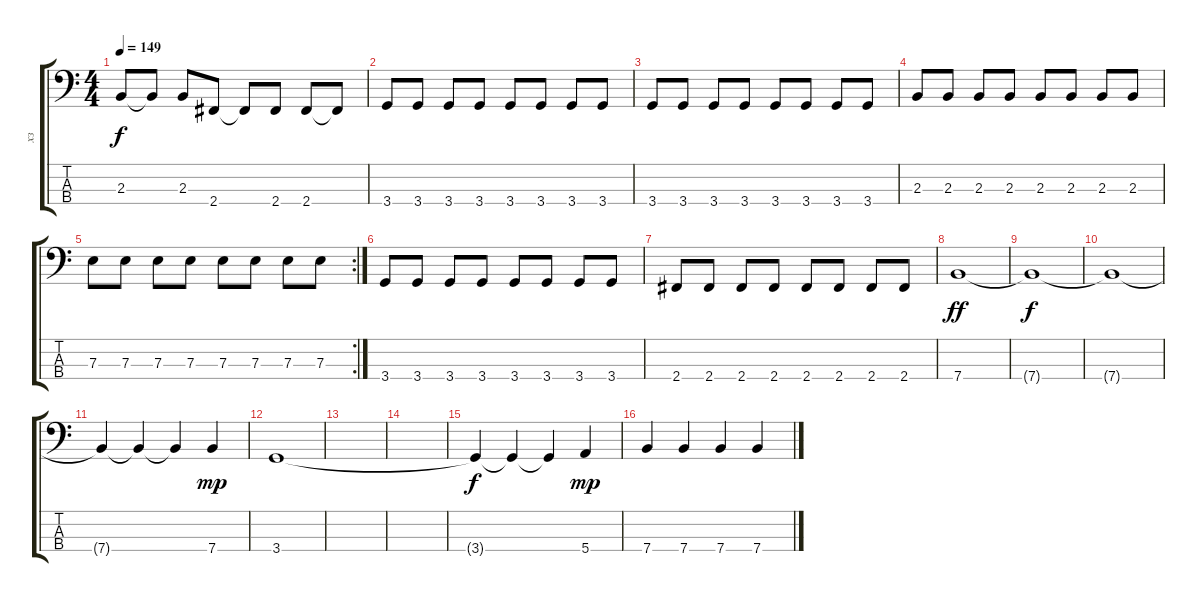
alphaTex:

\track ("хз" "хз") {instrument electricbasspick}
\staff {score tabs}
\tuning (G2 D2 A1 E1) {hide}
\ts (4 4)
\tempo 149
\clef f4
\ks c
2.3.8{dy f} 2.3{t}.8 2.3.8 2.4.8 2.4{t}.8 2.4.8 2.4.8 2.4{t}.8 |
3.4.8 3.4.8 3.4.8 3.4.8 3.4.8 3.4.8 3.4.8 3.4.8 |
3.4.8 3.4.8 3.4.8 3.4.8 3.4.8 3.4.8 3.4.8 3.4.8 |
2.3.8 2.3.8 2.3.8 2.3.8 2.3.8 2.3.8 2.3.8 2.3.8 |
\rc 2
7.3.8 7.3.8 7.3.8 7.3.8 7.3.8 7.3.8 7.3.8 7.3.8 |
3.4.8 3.4.8 3.4.8 3.4.8 3.4.8 3.4.8 3.4.8 3.4.8 |
2.4.8 2.4.8 2.4.8 2.4.8 2.4.8 2.4.8 2.4.8 2.4.8 |
7.4.1{dy ff} |
7.4{t}.1{dy f} |
7.4{t}.1 |
7.4{t}.4 7.4{t}.4 7.4{t}.4 7.4.4{dy mp} |
3.4.1 |
|
|
3.4{t}.4{dy f} 3.4{t}.4 3.4{t}.4 5.4.4{dy mp} |
7.4.4 7.4.4 7.4.4 7.4.4
